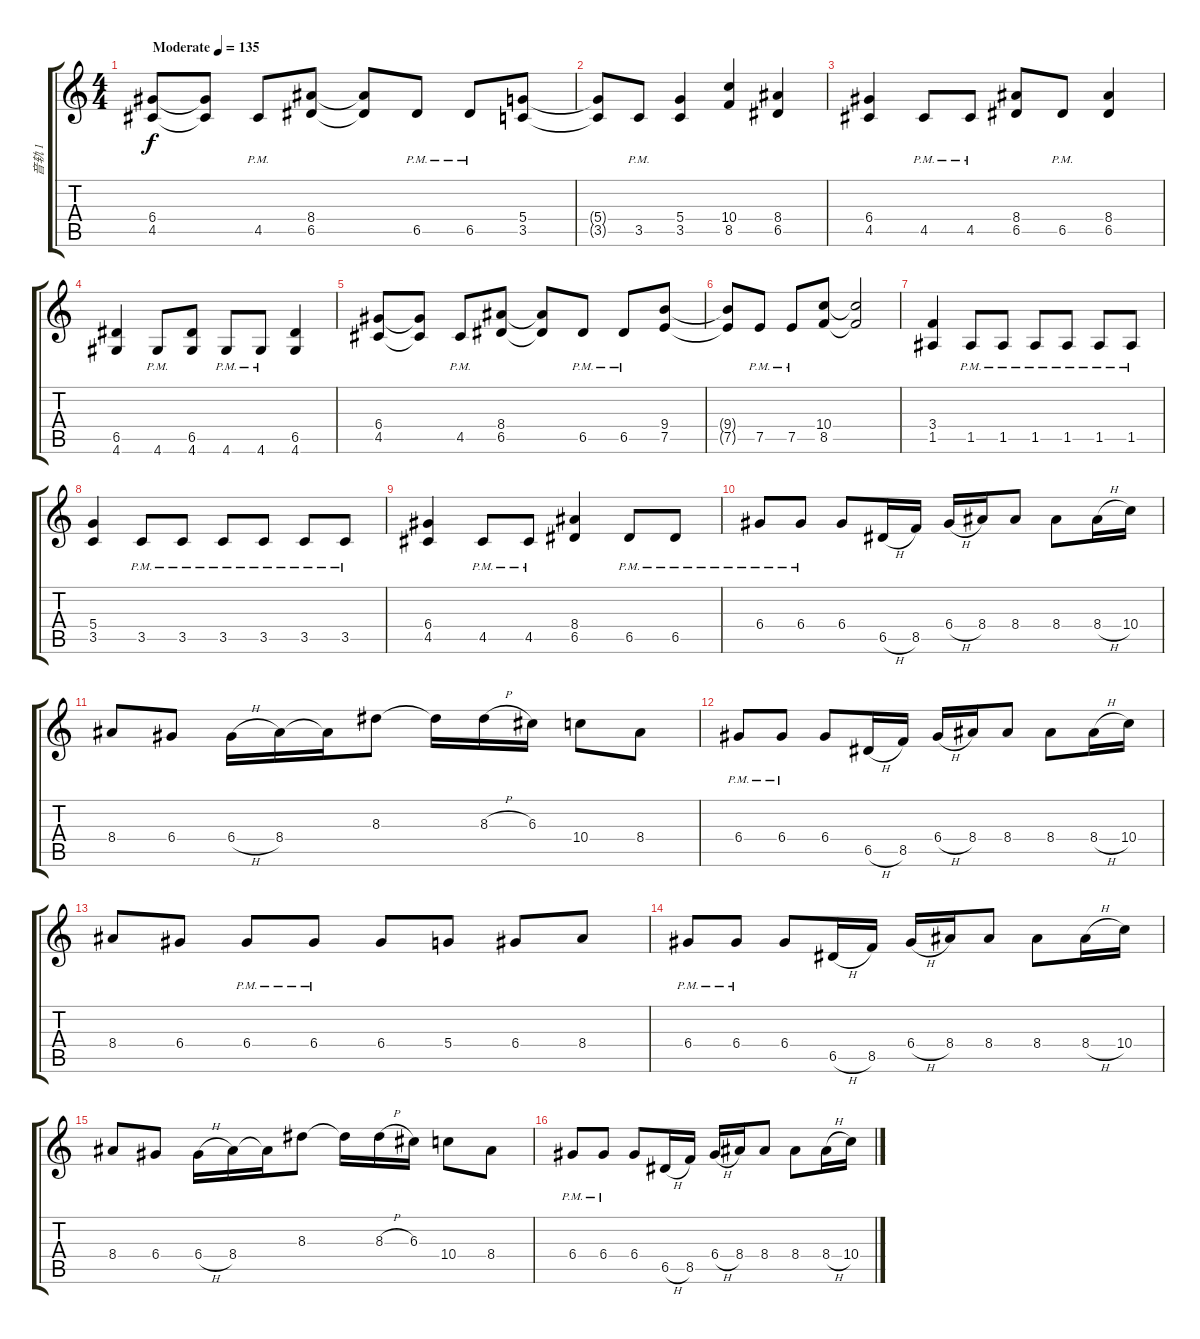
\track ("音轨 1" "音轨 1") {instrument distortionguitar}
\staff {score tabs}
\tuning (E4 B3 G3 D3 A2 E2) {hide}
\ts (4 4)
\tempo (135 "Moderate")
\clef g2
\ks c
(6.4 4.5).8{dy f instrument distortionguitar} (6.4{t} 4.5{t}).8 4.5{pm}.8 (8.4 6.5).8 (8.4{t} 6.5{t}).8 6.5{pm}.8 6.5{pm}.8 (5.4 3.5).8 |
(5.4{t} 3.5{t}).8 3.5{pm}.8 (5.4 3.5).4 (10.4 8.5).4 (8.4 6.5).4 |
(6.4 4.5).4 4.5{pm}.8 4.5{pm}.8 (8.4 6.5).8 6.5{pm}.8 (8.4 6.5).4 |
(6.5 4.6).4 4.6{pm}.8 (6.5 4.6).8 4.6{pm}.8 4.6{pm}.8 (6.5 4.6).4 |
(6.4 4.5).8 (6.4{t} 4.5{t}).8 4.5{pm}.8 (8.4 6.5).8 (8.4{t} 6.5{t}).8 6.5{pm}.8 6.5{pm}.8 (9.4 7.5).8 |
(9.4{t} 7.5{t}).8 7.5{pm}.8 7.5{pm}.8 (10.4 8.5).8 (10.4{t} 8.5{t}).2 |
(3.4 1.5).4 1.5{pm}.8 1.5{pm}.8 1.5{pm}.8 1.5{pm}.8 1.5{pm}.8 1.5{pm}.8 |
(5.4 3.5).4 3.5{pm}.8 3.5{pm}.8 3.5{pm}.8 3.5{pm}.8 3.5{pm}.8 3.5{pm}.8 |
(6.4 4.5).4 4.5{pm}.8 4.5{pm}.8 (8.4 6.5).4 6.5{pm}.8 6.5{pm}.8 |
6.4{pm}.8 6.4{pm}.8 6.4.8 6.5{h}.16 8.5.16 6.4{h}.16 8.4.16 8.4.8 8.4.8 8.4{h}.16 10.4.16 |
8.4.8 6.4.8 6.4{h}.16 8.4.16 8.4{t}.16 8.3.8 8.3{t}.16 8.3{h}.16 6.3.16 10.4.8 8.4.8 |
6.4{pm}.8 6.4{pm}.8 6.4.8 6.5{h}.16 8.5.16 6.4{h}.16 8.4.16 8.4.8 8.4.8 8.4{h}.16 10.4.16 |
8.4.8 6.4.8 6.4{pm}.8 6.4{pm}.8 6.4.8 5.4.8 6.4.8 8.4.8 |
6.4{pm}.8 6.4{pm}.8 6.4.8 6.5{h}.16 8.5.16 6.4{h}.16 8.4.16 8.4.8 8.4.8 8.4{h}.16 10.4.16 |
8.4.8 6.4.8 6.4{h}.16 8.4.16 8.4{t}.16 8.3.8 8.3{t}.16 8.3{h}.16 6.3.16 10.4.8 8.4.8 |
6.4{pm}.8 6.4{pm}.8 6.4.8 6.5{h}.16 8.5.16 6.4{h}.16 8.4.16 8.4.8 8.4.8 8.4{h}.16 10.4.16
